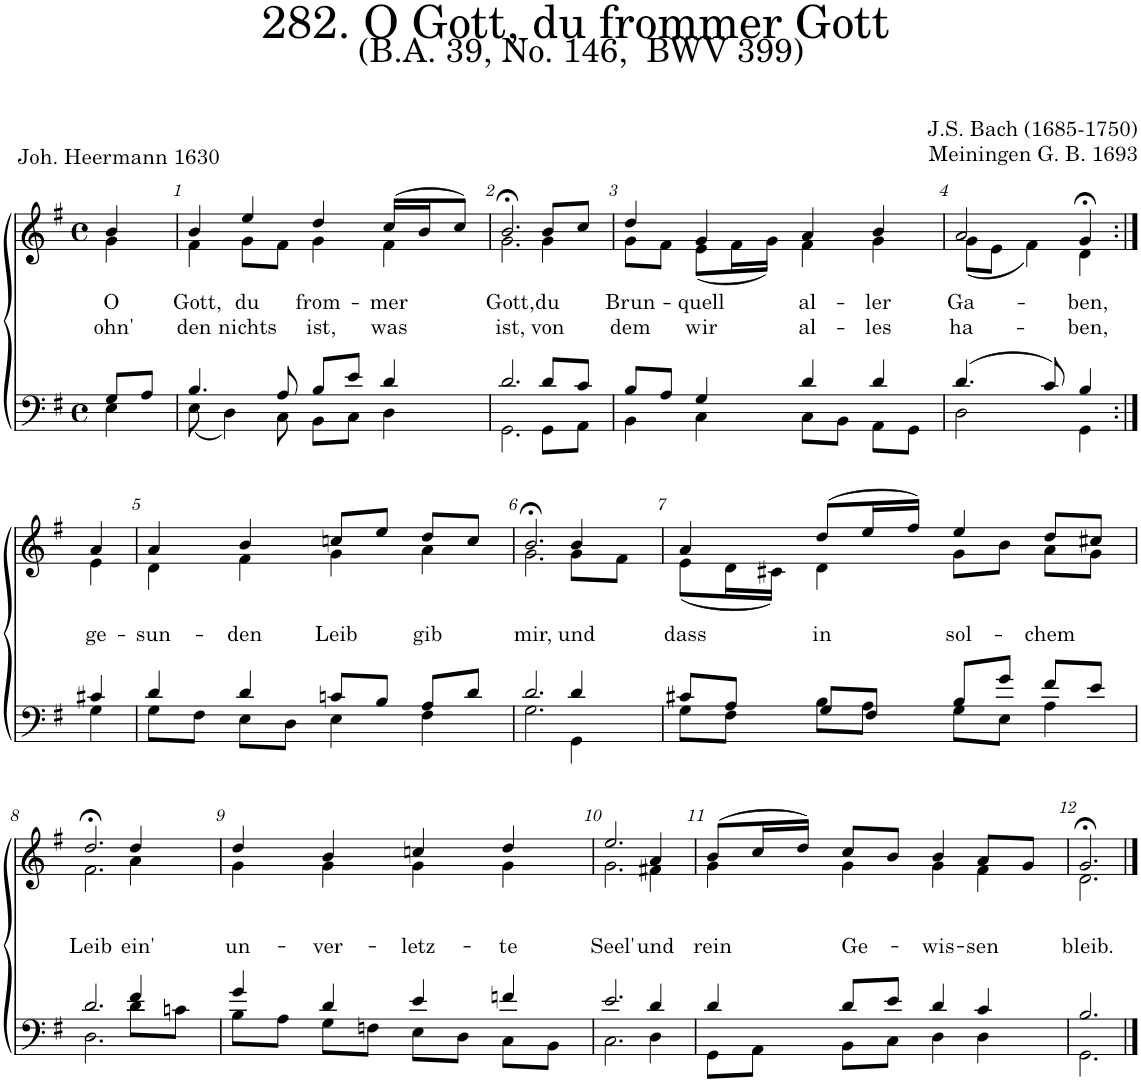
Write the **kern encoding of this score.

**kern	**kern	**text	**text
*part2	*part1	*part1	*part1
*staff2	*staff1	*staff1	*staff1
*I"Tenor/Bass	*I"Soprano/Alto	*	*
*clefF4	*clefG2	*	*
*k[f#]	*k[f#]	*	*
*M4/4	*M4/4	*	*
*met(c)	*met(c)	*	*
=	=	=	=
*^	*	*	*
!	!	!	!LO:LY:b	!LO:LY:b
*	*	*^	*	*
8G/L	4E\	4b/	4g\	O	ohn'
8A/J	.	.	.	.	.
=1	=1	=1	=1	=1	=1
!	!	!	!	!LO:LY:b	!LO:LY:b
4.B/	(8E\	4b/	4f#\	Gott,	den
.	4D\)	.	.	.	.
!	!	!	!	!LO:LY:b	!LO:LY:b
.	.	4ee/	8g\L	du	nichts
8A/	8C\	.	8f#\J	.	.
!	!	!	!	!LO:LY:b	!LO:LY:b
8B/L	8BB\L	4dd/	4g\	from-	ist,
8e/J	8C\J	.	.	.	.
!	!	!	!	!LO:LY:b	!LO:LY:b
4d/	4D\	(16cc/LL	4f#\	-mer	was
.	.	16b/J	.	.	.
.	.	8cc/J)	.	.	.
=2	=2	=2	=2	=2	=2
!	!	!	!	!LO:LY:b	!LO:LY:b
2.d/	2.GG\	2.b;<,/	2.g\	Gott,	ist,
!	!	!	!	!LO:LY:b	!LO:LY:b
8d/L	8GG\L	8b/L	4g\	du	von
8c/J	8AA\J	8cc/J	.	.	.
=3	=3	=3	=3	=3	=3
!	!	!	!	!LO:LY:b	!LO:LY:b
8B/L	4BB\	4dd/	8g\L	Brun-	dem
8A/J	.	.	8f#\J	.	.
!	!	!	!	!LO:LY:b	!LO:LY:b
4G/	4C\	4g/	(8e\L	-quell	wir
.	.	.	16f#\L	.	.
.	.	.	16g\JJ)	.	.
!	!	!	!	!LO:LY:b	!LO:LY:b
4d/	8C\L	4a/	4f#\	al-	al-
.	8BB\J	.	.	.	.
!	!	!	!	!LO:LY:b	!LO:LY:b
4d/	8AA\L	4b/	4g\	-ler	-les
.	8GG\J	.	.	.	.
=4	=4	=4	=4	=4	=4
!	!	!	!	!LO:LY:b	!LO:LY:b
(4.d/	2D\	2a/	(8g\L	Ga-	ha-
.	.	.	8e\J	.	.
.	.	.	4f#\)	.	.
8c/)	.	.	.	.	.
!	!	!	!	!LO:LY:b	!LO:LY:b
4B/	4GG\	4g;<,/	4d\	-ben,	-ben,
!!LO:LB:g=z	!!
=4X1:|!	=4X1:|!	=4X1:|!	=4X1:|!	=4X1:|!	=4X1:|!
!	!	!	!	!	!LO:LY:b
4c#X/	4G\	4a/	4e\	.	ge-
=5	=5	=5	=5	=5	=5
!	!	!	!	!	!LO:LY:b
4d/	8G\L	4a/	4d\	.	-sun-
.	8F#\J	.	.	.	.
!	!	!	!	!	!LO:LY:b
4d/	8E\L	4b/	4f#\	.	-den
.	8D\J	.	.	.	.
!	!	!	!	!	!LO:LY:b
8cn/L	4E\	8ccn/L	4g\	.	Leib
8B/J	.	8ee/J	.	.	.
!	!	!	!	!	!LO:LY:b
8A/L	4F#\	8dd/L	4a\	.	gib
8d/J	.	8cc/J	.	.	.
=6	=6	=6	=6	=6	=6
!	!	!	!	!	!LO:LY:b
2.d/	2.G\	2.b;<,/	2.g\	.	mir,
!	!	!	!	!	!LO:LY:b
4d/	4GG\	4b/	8g\L	.	und
.	.	.	8f#\J	.	.
=7	=7	=7	=7	=7	=7
!	!	!	!	!	!LO:LY:b
8c#X/L	8G\L	4a/	(8e\L	.	dass
8A/J	8F#\J	.	16d\L	.	.
.	.	.	16c#X\JJ)	.	.
!	!	!	!	!	!LO:LY:b
8G/L	8B\L	(8dd/L	4d\	.	in
8F#/J	8A\J	16ee/L	.	.	.
.	.	16ff#/JJ)	.	.	.
!	!	!	!	!	!LO:LY:b
8B/L	8G\L	4ee/	8g\L	.	sol-
8g/J	8E\J	.	8b\J	.	.
!	!	!	!	!	!LO:LY:b
8f#/L	4A\	8dd/L	8a\L	.	-chem
8e/J	.	8cc#X/J	8g\J	.	.
!!LO:LB:g=z	!!
=8	=8	=8	=8	=8	=8
!	!	!	!	!	!LO:LY:b
2.d/	2.D\	2.dd;<,/	2.f#\	.	Leib
!	!	!	!	!	!LO:LY:b
4f#/	8d\L	4dd/	4a\	.	ein'
.	8cn\J	.	.	.	.
=9	=9	=9	=9	=9	=9
!	!	!	!	!	!LO:LY:b
4g/	8B\L	4dd/	4g\	.	un-
.	8A\J	.	.	.	.
!	!	!	!	!	!LO:LY:b
4d/	8G\L	4b/	4g\	.	-ver-
.	8Fn\J	.	.	.	.
!	!	!	!	!	!LO:LY:b
4e/	8E\L	4ccn/	4g\	.	-letz-
.	8D\J	.	.	.	.
!	!	!	!	!	!LO:LY:b
4fn/	8C\L	4dd/	4g\	.	-te
.	8BB\J	.	.	.	.
=10	=10	=10	=10	=10	=10
!	!	!	!	!	!LO:LY:b
2.e/	2.C\	2.ee,/	2.g\	.	Seel'
!	!	!	!	!	!LO:LY:b
4d/	4D\	4a/	4f#X\	.	und
=11	=11	=11	=11	=11	=11
!	!	!	!	!	!LO:LY:b
4d/	8GG\L	(8b/L	4g\	.	rein
.	8AA\J	16cc/L	.	.	.
.	.	16dd/JJ)	.	.	.
!	!	!	!	!	!LO:LY:b
8d/L	8BB\L	8cc/L	4g\	.	Ge-
8e/J	8C\J	8b/J	.	.	.
!	!	!	!	!	!LO:LY:b
4d/	4D\	4b/	4g\	.	-wis-
!	!	!	!	!	!LO:LY:b
4c/	4D\	8a/L	4f#\	.	-sen
.	.	8g/J	.	.	.
=12	=12	=12	=12	=12	=12
!	!	!	!	!	!LO:LY:b
2.B/	2.GG\	2.g;</	2.d\	.	bleib.
*v	*v	*	*	*	*
*	*v	*v	*	*
==	==	==	==
*-	*-	*-	*-
